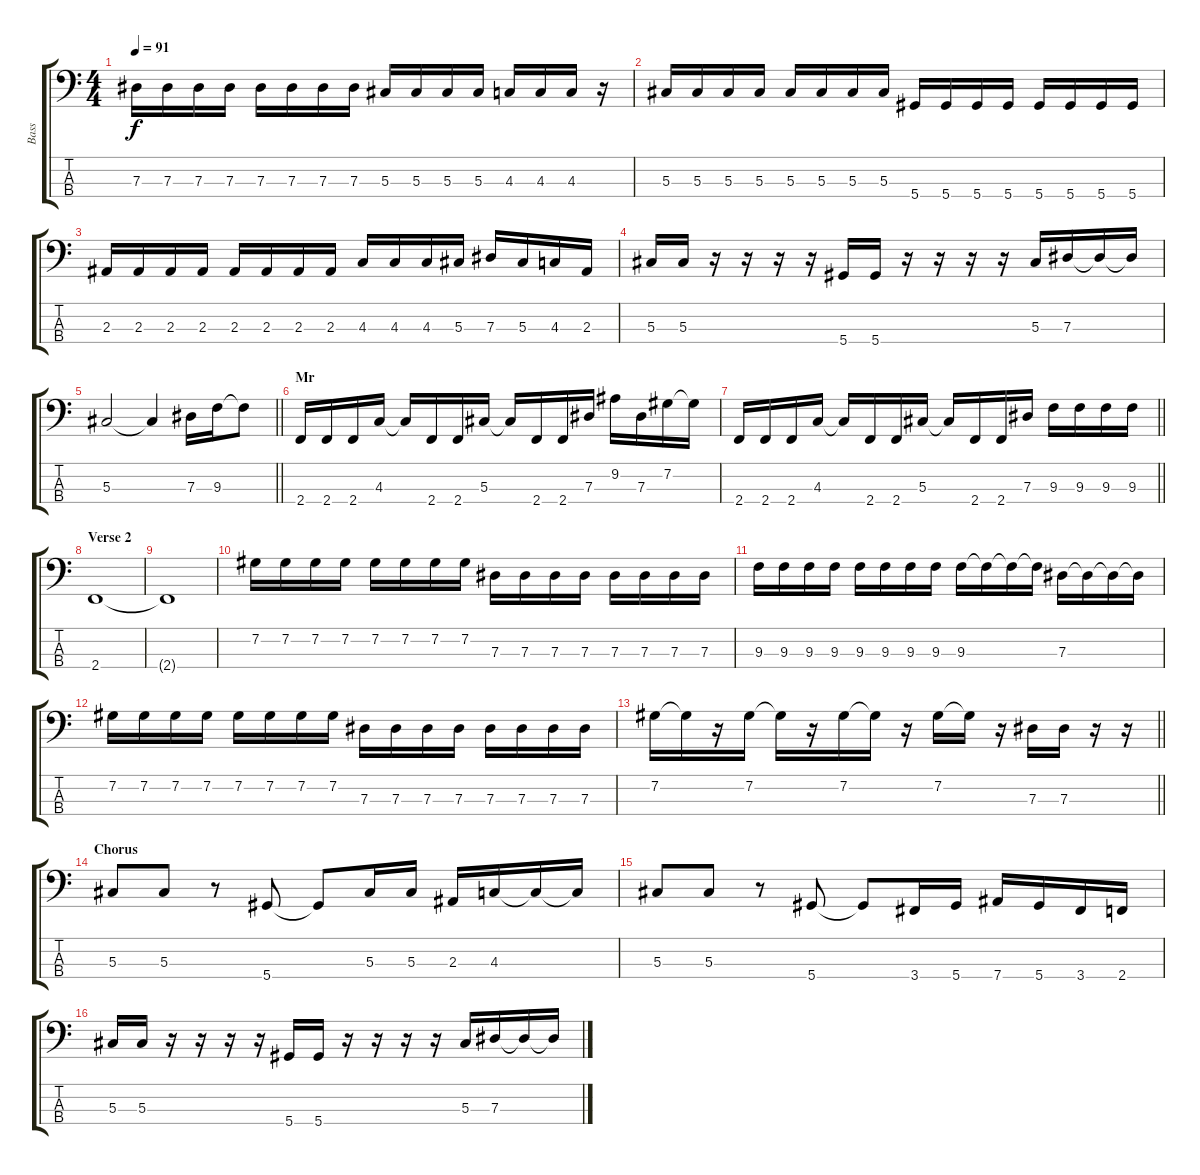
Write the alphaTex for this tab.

\track ("Bass" "Bass") {instrument electricbassfinger}
\staff {score tabs}
\tuning (Gb2 Db2 Ab1 Eb1) {hide}
\ts (4 4)
\tempo 91
\clef f4
\ks c
7.3.16{dy f} 7.3.16 7.3.16 7.3.16 7.3.16 7.3.16 7.3.16 7.3.16 5.3.16 5.3.16 5.3.16 5.3.16 4.3.16 4.3.16 4.3.16 r.16 |
5.3.16 5.3.16 5.3.16 5.3.16 5.3.16 5.3.16 5.3.16 5.3.16 5.4.16 5.4.16 5.4.16 5.4.16 5.4.16 5.4.16 5.4.16 5.4.16 |
2.3.16 2.3.16 2.3.16 2.3.16 2.3.16 2.3.16 2.3.16 2.3.16 4.3.16 4.3.16 4.3.16 5.3.16 7.3.16 5.3.16 4.3.16 2.3.16 |
5.3.16 5.3.16 r.16 r.16 r.16 r.16 5.4.16 5.4.16 r.16 r.16 r.16 r.16 5.3.16 7.3.16 7.3{t}.16 7.3{t}.16 |
\barLineRight lightlight
5.3.2 5.3{t}.4 7.3.16 9.3.16 9.3{t}.8 |
\section ("" "Mr")
2.4.16 2.4.16 2.4.16 4.3.16 4.3{t}.16 2.4.16 2.4.16 5.3.16 5.3{t}.16 2.4.16 2.4.16 7.3.16 9.2.16 7.3.16 7.2.16 7.2{t}.16 |
\barLineRight lightlight
2.4.16 2.4.16 2.4.16 4.3.16 4.3{t}.16 2.4.16 2.4.16 5.3.16 5.3{t}.16 2.4.16 2.4.16 7.3.16 9.3.16 9.3.16 9.3.16 9.3.16 |
\section ("" "Verse 2")
2.4.1 |
2.4{t}.1 |
7.2.16 7.2.16 7.2.16 7.2.16 7.2.16 7.2.16 7.2.16 7.2.16 7.3.16 7.3.16 7.3.16 7.3.16 7.3.16 7.3.16 7.3.16 7.3.16 |
9.3.16 9.3.16 9.3.16 9.3.16 9.3.16 9.3.16 9.3.16 9.3.16 9.3.16 9.3{t}.16 9.3{t}.16 9.3{t}.16 7.3.16 7.3{t}.16 7.3{t}.16 7.3{t}.16 |
7.2.16 7.2.16 7.2.16 7.2.16 7.2.16 7.2.16 7.2.16 7.2.16 7.3.16 7.3.16 7.3.16 7.3.16 7.3.16 7.3.16 7.3.16 7.3.16 |
\barLineRight lightlight
7.2.16 7.2{t}.16 r.16 7.2.16 7.2{t}.16 r.16 7.2.16 7.2{t}.16 r.16 7.2.16 7.2{t}.16 r.16 7.3.16 7.3.16 r.16 r.16 |
\section ("" "Chorus")
5.3.8 5.3.8 r.8 5.4.8 5.4{t}.8 5.3.16 5.3.16 2.3.16 4.3.16 4.3{t}.16 4.3{t}.16 |
5.3.8 5.3.8 r.8 5.4.8 5.4{t}.8 3.4.16 5.4.16 7.4.16 5.4.16 3.4.16 2.4.16 |
5.3.16 5.3.16 r.16 r.16 r.16 r.16 5.4.16 5.4.16 r.16 r.16 r.16 r.16 5.3.16 7.3.16 7.3{t}.16 7.3{t}.16
